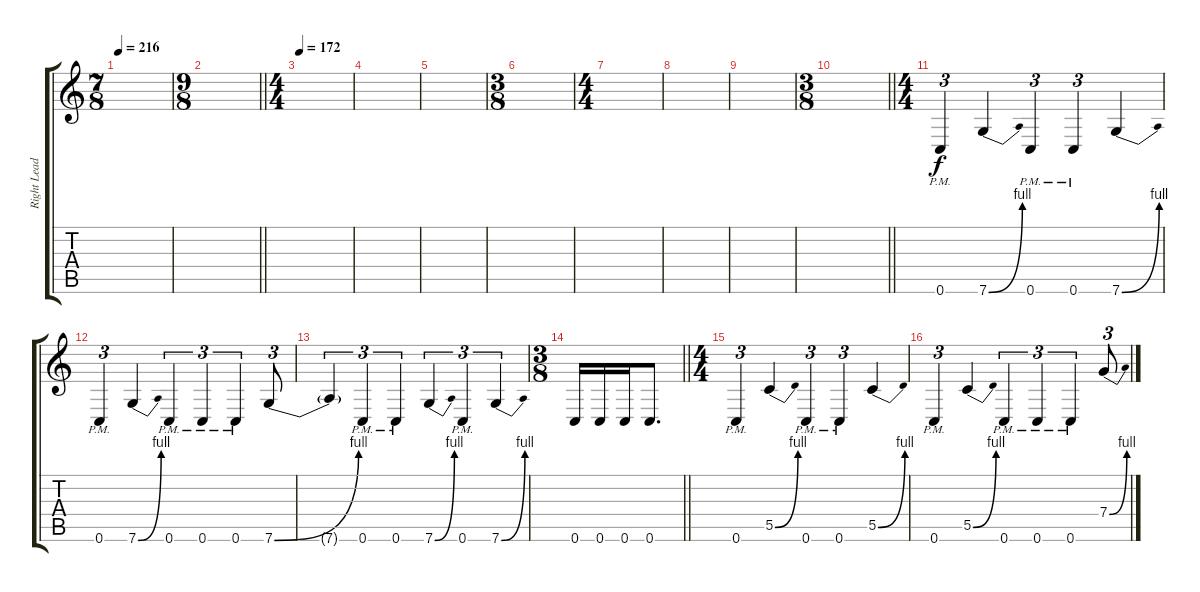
\track ("Right Lead 1" "Right Lead") {instrument distortionguitar}
\staff {score tabs}
\tuning (D4 A3 F3 C3 G2 C2) {hide}
\ts (7 8)
\tempo 216
\clef g2
\ks c
|
\ts (9 8)
\barLineRight lightlight
|
\ts (4 4)
\section ("" "")
\tempo 172
|
|
|
\ts (3 8)
|
\ts (4 4)
|
|
|
\ts (3 8)
\barLineRight lightlight
|
\ts (4 4)
\section ("" "")
0.6{pm}.4{tu (3 2)} 7.6{be (bend 0 0 60 4)}.4 0.6{pm}.4{tu (3 2)} 0.6{pm}.4{tu (3 2)} 7.6{be (bend 0 0 60 4)}.4 |
0.6{pm}.4{tu (3 2)} 7.6{be (bend 0 0 60 4)}.4 0.6{pm}.4{tu (3 2)} 0.6{pm}.4{tu (3 2)} 0.6{pm}.4{tu (3 2)} 7.6{be (bend 0 0 60 4)}.8{tu (3 2)} |
7.6{t}.4{tu (3 2)} 0.6{pm}.4{tu (3 2)} 0.6{pm}.4{tu (3 2)} 7.6{be (bend 0 0 60 4)}.4{tu (3 2)} 0.6{pm}.4{tu (3 2)} 7.6{be (bend 0 0 60 4)}.4{tu (3 2)} |
\ts (3 8)
\barLineRight lightlight
0.6.16 0.6.16 0.6.16 0.6.8{d} |
\ts (4 4)
\section ("" "")
0.6{pm}.4{tu (3 2)} 5.5{be (bend 0 0 60 4)}.4 0.6{pm}.4{tu (3 2)} 0.6{pm}.4{tu (3 2)} 5.5{be (bend 0 0 60 4)}.4 |
0.6{pm}.4{tu (3 2)} 5.5{be (bend 0 0 60 4)}.4 0.6{pm}.4{tu (3 2)} 0.6{pm}.4{tu (3 2)} 0.6{pm}.4{tu (3 2)} 7.4{be (bend 0 0 60 4)}.8{tu (3 2)}
